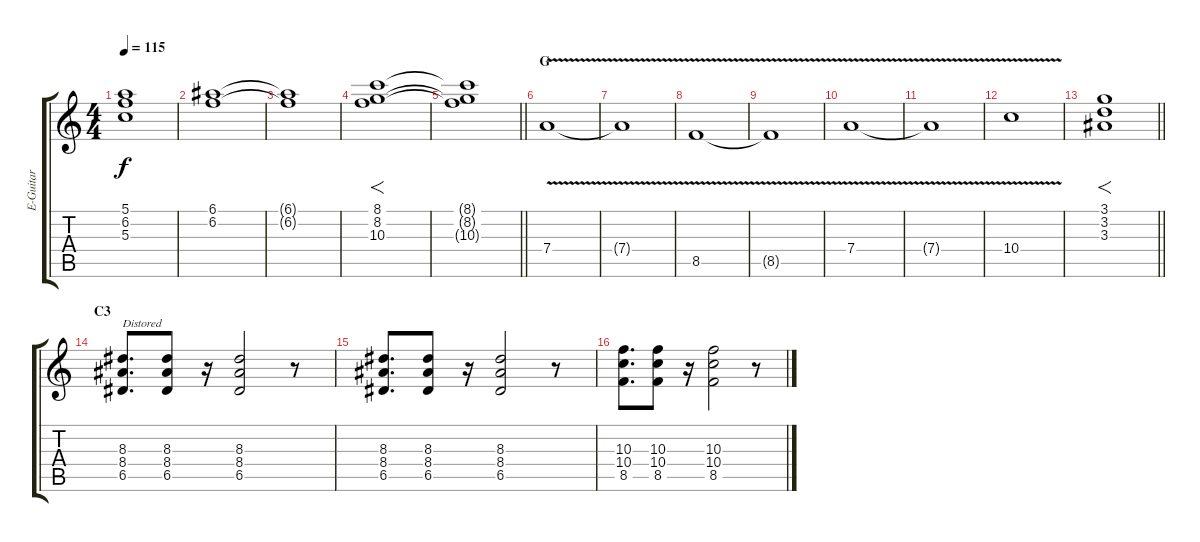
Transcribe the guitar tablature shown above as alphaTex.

\track ("E-Guitar" "E-Guitar") {instrument overdrivenguitar}
\staff {score tabs}
\tuning (E4 B3 G3 D3 A2 E2) {hide}
\ts (4 4)
\tempo 115
\clef g2
\ks c
(5.1{t} 6.2{t} 5.3{t}).1{dy f} |
(6.1 6.2).1 |
(6.1{t} 6.2{t}).1 |
(8.1 8.2 10.3).1{f} |
\barLineRight lightlight
(8.1{t} 8.2{t} 10.3{t}).1 |
\section ("" "G")
7.4{v}.1 |
7.4{t}.1 |
8.5{v}.1 |
8.5{t}.1 |
7.4{v}.1 |
7.4{t}.1 |
10.4{v}.1 |
\barLineRight lightlight
(3.1 3.2 3.3).1{f} |
\section ("" "C3")
(8.3 8.4 6.5).8{d txt "Distored" instrument distortionguitar} (8.3 8.4 6.5).8 r.16 (8.3 8.4 6.5).2 r.8 |
(8.3 8.4 6.5).8{d} (8.3 8.4 6.5).8 r.16 (8.3 8.4 6.5).2 r.8 |
(10.3 10.4 8.5).8{d} (10.3 10.4 8.5).8 r.16 (10.3 10.4 8.5).2 r.8
